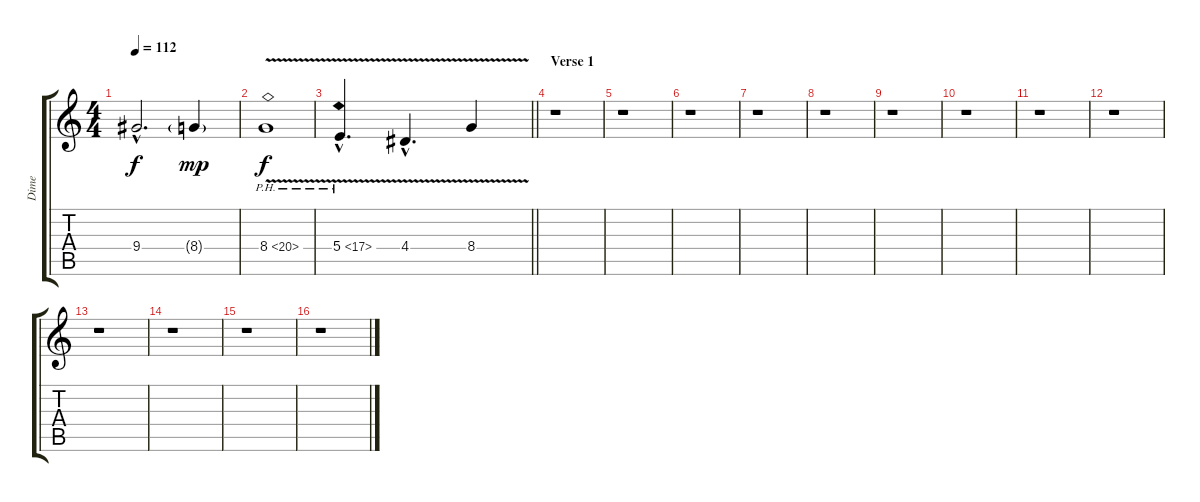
\track ("Dime" "Dime") {instrument acousticguitarsteel}
\staff {score tabs}
\tuning (Db4 Ab3 E3 B2 Gb2 Db2) {hide}
\ts (4 4)
\tempo 112
\clef g2
\ks c
9.4{hac}.2{d dy f} 8.4{g}.4{dy mp} |
8.4{ph 12 v}.1{dy f} |
\barLineRight lightlight
5.4{ph 12 v hac}.4{d} 4.4{v hac}.4{d} 8.4{v}.4 |
\section ("" "Verse 1")
r.1 |
r.1 |
r.1 |
r.1 |
r.1 |
r.1 |
r.1 |
r.1 |
r.1 |
r.1 |
r.1 |
r.1 |
r.1
